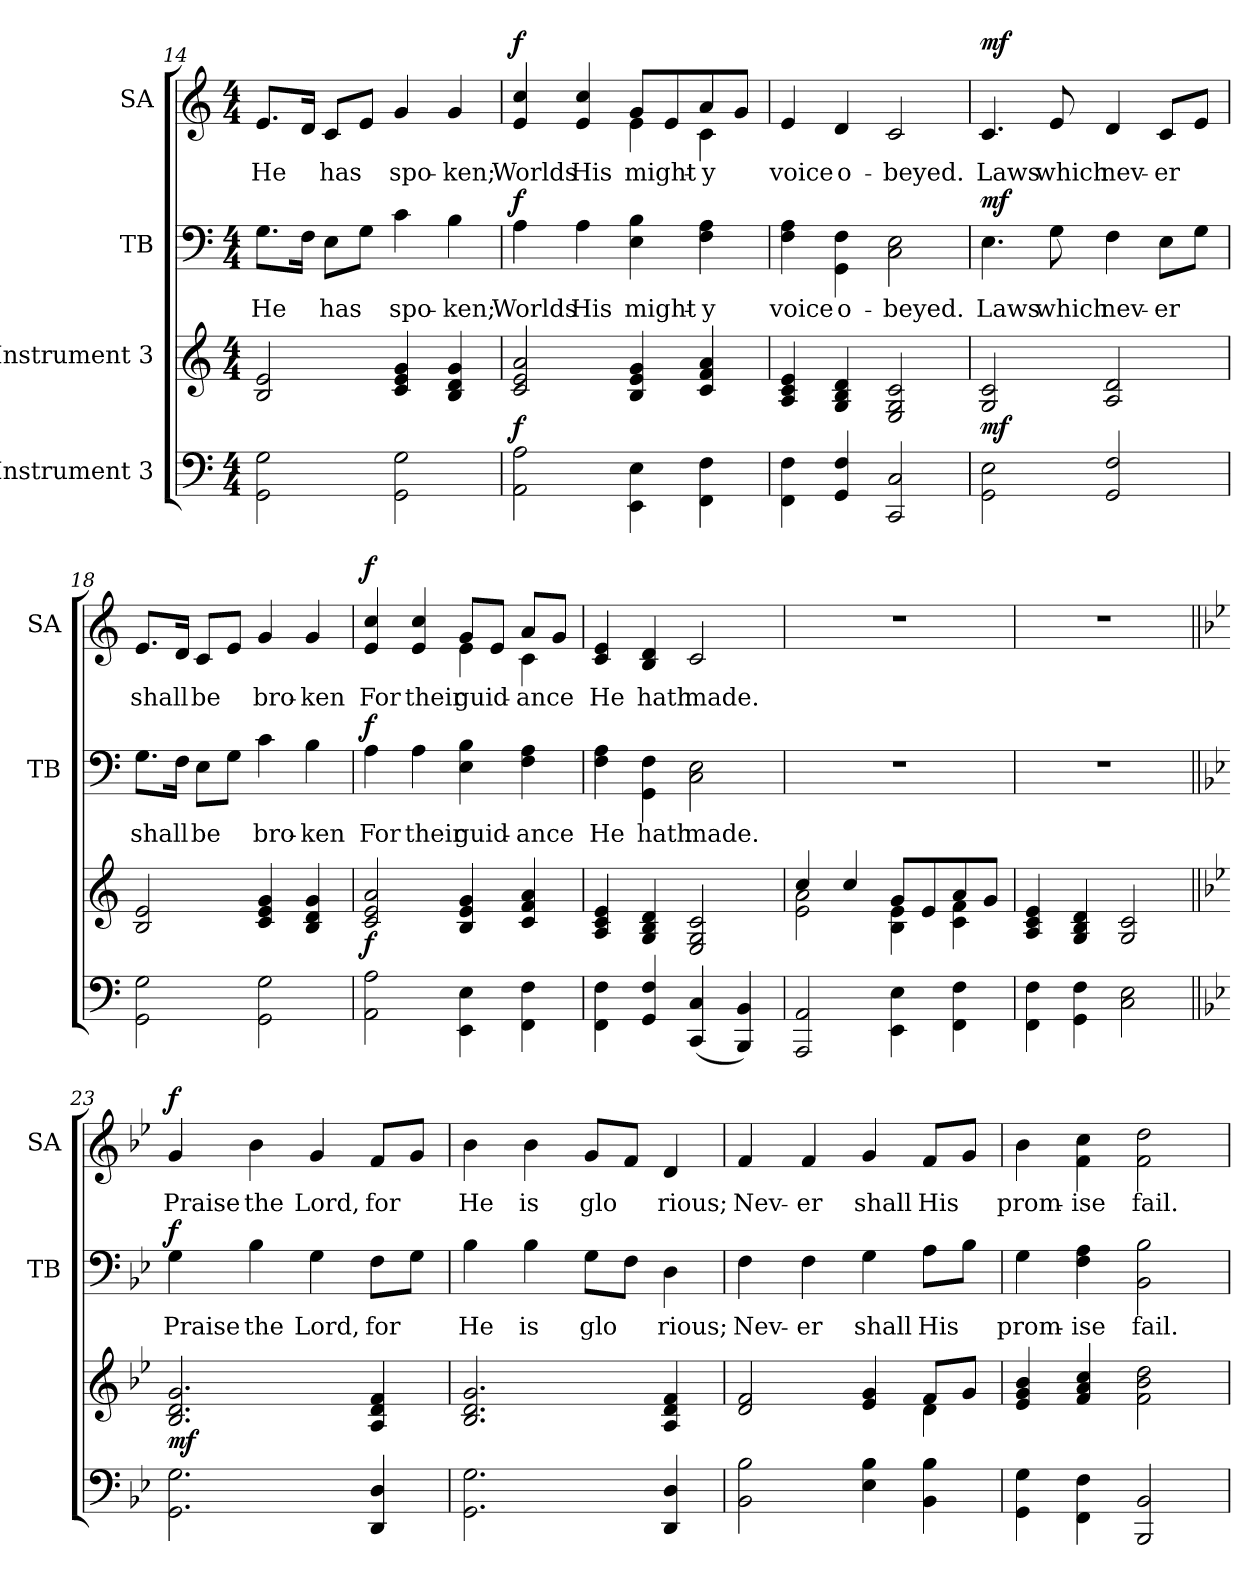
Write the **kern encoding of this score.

**kern	**kern	**dynam	**kern	**text	**dynam	**kern	**text	**dynam
*part4	*part3	*part3	*part2	*part2	*part2	*part1	*part1	*part1
*staff4	*staff3	*staff3	*staff2	*staff2	*staff2	*staff1	*staff1	*staff1
*I"Instrument 3	*I"Instrument 3	*	*I"TB	*	*	*I"SA	*	*
*	*	*	*I'TB	*	*	*I'SA	*	*
*clefF4	*clefG2	*	*clefF4	*	*	*clefG2	*	*
*k[]	*k[]	*	*k[]	*	*	*k[]	*	*
*C:	*C:	*	*C:	*	*	*C:	*	*
*M4/4	*M4/4	*	*M4/4	*	*	*M4/4	*	*
=14	=14	=14	=14	=14	=14	=14	=14	=14
!	!	!	!	!LO:LY:a:cj	!	!	!LO:LY:b:cj	!
2G\ 2GG\	2B/ 2e/	.	8.G\L	He	.	8.e/L	He	.
!	!	!	!	!LO:LY:a:cj	!	!	!LO:LY:b:cj	!
.	.	.	16F\J	.	.	16d/J	.	.
!	!	!	!	!LO:LY:a:cj	!	!	!LO:LY:b:cj	!
.	.	.	8E\L	has	.	8c/L	has	.
!	!	!	!	!LO:LY:a:cj	!	!	!LO:LY:b:cj	!
.	.	.	8G\J	.	.	8e/J	.	.
!	!	!	!	!LO:LY:a:cj	!	!	!LO:LY:b:cj	!
2G\ 2GG\	4g/ 4c/ 4e/	.	4c\	spo-	.	4g/	spo-	.
!	!	!	!	!LO:LY:a:cj	!	!	!LO:LY:b:cj	!
.	4g/ 4B/ 4d/	.	4B\	-ken;	.	4g/	-ken;	.
=15	=15	=15	=15	=15	=15	=15	=15	=15
!	!	!LO:DY:b	!	!LO:LY:a:cj	!LO:DY:a	!	!LO:LY:b:cj	!LO:DY:a
*	*	*	*	*	*	*^	*	*
2AA\ 2A\	2a/ 2e/ 2c/	f	4A\	Worlds	f	4cc/ 4e/	2ryy	Worlds	f
!	!	!	!	!LO:LY:a:cj	!	!	!	!LO:LY:b:cj	!
.	.	.	4A\	His	.	4e/ 4cc/	.	His	.
!	!	!	!	!LO:LY:a:cj	!	!	!	!LO:LY:b:cj	!
4E\ 4EE\	4e/ 4B/ 4g/	.	4B\ 4E\	might-	.	4e\	8g/L	might-	.
!	!	!	!	!	!	!	!	!LO:LY:b:cj	!
.	.	.	.	.	.	.	8e/	--	.
!	!	!	!	!LO:LY:a:cj	!	!	!	!LO:LY:b:cj	!
4F\ 4FF\	4a/ 4c/ 4f/	.	4A\ 4F\	-y	.	4c\	8a/	-y	.
!	!	!	!	!	!	!	!	!LO:LY:b:cj	!
.	.	.	.	.	.	.	8g/J	.	.
!!LO:LB:g=z
=16	=16	=16	=16	=16	=16	=16	=16	=16	=16
!	!	!	!	!LO:LY:a:cj	!	!	!	!LO:LY:b:cj	!
*	*	*	*	*	*	*v	*v	*	*
4FF\ 4F\	4c/ 4A/ 4e/	.	4A\ 4F\	voice	.	4e/	voice	.
!	!	!	!	!LO:LY:a:cj	!	!	!LO:LY:b:cj	!
4GG/ 4F/	4d/ 4G/ 4B/	.	4F\ 4GG\	o-	.	4d/	o-	.
!	!	!	!	!LO:LY:a:cj	!	!	!LO:LY:b:cj	!
2C/ 2CC/	2c/ 2G/ 2E/	.	2E\ 2C\	-beyed.	.	2c/	-beyed.	.
=17	=17	=17	=17	=17	=17	=17	=17	=17
!	!	!LO:DY:b	!	!LO:LY:a:cj	!LO:DY:a	!	!LO:LY:b:cj	!LO:DY:a
2GG\ 2E\	2c/ 2G/	mf	4.E\	Laws	mf	4.c/	Laws	mf
!	!	!	!	!LO:LY:a:cj	!	!	!LO:LY:b:cj	!
.	.	.	8G\	which	.	8e/	which	.
!	!	!	!	!LO:LY:a:cj	!	!	!LO:LY:b:cj	!
2GG/ 2F/	2A/ 2d/	.	4F\	nev-	.	4d/	nev-	.
!	!	!	!	!LO:LY:a:cj	!	!	!LO:LY:b:cj	!
.	.	.	8E\L	-er	.	8c/L	-er	.
!	!	!	!	!LO:LY:a:cj	!	!	!LO:LY:b:cj	!
.	.	.	8G\J	.	.	8e/J	.	.
=18	=18	=18	=18	=18	=18	=18	=18	=18
!	!	!	!	!LO:LY:a:cj	!	!	!LO:LY:b:cj	!
2GG\ 2G\	2B/ 2e/	.	8.G\L	shall	.	8.e/L	shall	.
!	!	!	!	!LO:LY:a:cj	!	!	!LO:LY:b:cj	!
.	.	.	16F\J	.	.	16d/J	.	.
!	!	!	!	!LO:LY:a:cj	!	!	!LO:LY:b:cj	!
.	.	.	8E\L	be	.	8c/L	be	.
!	!	!	!	!LO:LY:a:cj	!	!	!LO:LY:b:cj	!
.	.	.	8G\J	.	.	8e/J	.	.
!	!	!	!	!LO:LY:a:cj	!	!	!LO:LY:b:cj	!
2G\ 2GG\	4e/ 4c/ 4g/	.	4c\	bro-	.	4g/	bro-	.
!	!	!	!	!LO:LY:a:cj	!	!	!LO:LY:b:cj	!
.	4d/ 4B/ 4g/	.	4B\	-ken	.	4g/	-ken	.
!!LO:PB:g=z
=19	=19	=19	=19	=19	=19	=19	=19	=19
!	!	!LO:DY:b	!	!LO:LY:a:cj	!LO:DY:a	!	!LO:LY:b:cj	!LO:DY:a
*	*	*	*	*	*	*^	*	*
2A\ 2AA\	2a/ 2e/ 2c/	f	4A\	For	f	4cc/ 4e/	2ryy	For	f
!	!	!	!	!LO:LY:a:cj	!	!	!	!LO:LY:b:cj	!
.	.	.	4A\	their	.	4e/ 4cc/	.	their	.
!	!	!	!	!LO:LY:a:cj	!	!	!	!LO:LY:b:cj	!
4E\ 4EE\	4e/ 4B/ 4g/	.	4B\ 4E\	guid-	.	4e\	8g/L	guid-	.
!	!	!	!	!	!	!	!	!LO:LY:b:cj	!
.	.	.	.	.	.	.	8e/J	--	.
!	!	!	!	!LO:LY:a:cj	!	!	!	!LO:LY:b:cj	!
4F\ 4FF\	4a/ 4f/ 4c/	.	4A\ 4F\	-ance	.	4c\	8a/L	-ance	.
!	!	!	!	!	!	!	!	!LO:LY:b:cj	!
.	.	.	.	.	.	.	8g/J	.	.
=20	=20	=20	=20	=20	=20	=20	=20	=20	=20
!	!	!	!	!LO:LY:a:cj	!	!	!	!LO:LY:b:cj	!
*	*	*	*	*	*	*v	*v	*	*
4FF\ 4F\	4e/ 4c/ 4A/	.	4A\ 4F\	He	.	4e/ 4c/	He	.
!	!	!	!	!LO:LY:a:cj	!	!	!LO:LY:b:cj	!
4GG/ 4F/	4B/ 4G/ 4d/	.	4F\ 4GG\	hath	.	4B/ 4d/	hath	.
!	!	!	!	!LO:LY:a:cj	!	!	!LO:LY:b:cj	!
(<4CC/ 4C/	2c/ 2G/ 2E/	.	2E\ 2C\	made.	.	2c/	made.	.
4BBB/ 4BB/)	.	.	.	.	.	.	.	.
=21	=21	=21	=21	=21	=21	=21	=21	=21
*	*^	*	*	*	*	*	*	*
2AA/ 2AAA/	4cc/	2a\ 2e\	.	1r	.	.	1r	.	.
.	4cc/	.	.	.	.	.	.	.	.
4E\ 4EE\	8g/L	4B\ 4e\	.	.	.	.	.	.	.
.	8e/	.	.	.	.	.	.	.	.
4F\ 4FF\	8a/	4f\ 4c\	.	.	.	.	.	.	.
.	8g/J	.	.	.	.	.	.	.	.
*	*v	*v	*	*	*	*	*	*	*
=22	=22	=22	=22	=22	=22	=22	=22	=22
4F\ 4FF\	4c/ 4A/ 4e/	.	1r	.	.	1r	.	.
4GG\ 4F\	4d/ 4B/ 4G/	.	.	.	.	.	.	.
2E\ 2C\	2G/ 2c/	.	.	.	.	.	.	.
!!LO:LB:g=z
=23||	=23||	=23||	=23||	=23||	=23||	=23||	=23||	=23||
*k[b-e-]	*k[b-e-]	*	*k[b-e-]	*	*	*k[b-e-]	*	*
*B-:	*B-:	*	*B-:	*	*	*B-:	*	*
!	!	!LO:DY:b	!	!LO:LY:a:cj	!LO:DY:a	!	!LO:LY:b:cj	!LO:DY:a
2.G\ 2.GG\	2.d/ 2.B-/ 2.g/	mf	4G\	Praise	f	4g/	Praise	f
!	!	!	!	!LO:LY:a:cj	!	!	!LO:LY:b:cj	!
.	.	.	4B-\	the	.	4b-\	the	.
!	!	!	!	!LO:LY:a:cj	!	!	!LO:LY:b:cj	!
.	.	.	4G\	Lord,	.	4g/	Lord,	.
!	!	!	!	!LO:LY:a:cj	!	!	!LO:LY:b:cj	!
4D/ 4DD/	4f/ 4d/ 4A/	.	8F\L	for	.	8f/L	for	.
!	!	!	!	!LO:LY:a:cj	!	!	!LO:LY:b:cj	!
.	.	.	8G\J	.	.	8g/J	.	.
=24	=24	=24	=24	=24	=24	=24	=24	=24
!	!	!	!	!LO:LY:a:cj	!	!	!LO:LY:b:cj	!
2.G\ 2.GG\	2.d/ 2.B-/ 2.g/	.	4B-\	He	.	4b-\	He	.
!	!	!	!	!LO:LY:a:cj	!	!	!LO:LY:b:cj	!
.	.	.	4B-\	is	.	4b-\	is	.
!	!	!	!	!LO:LY:a:cj	!	!	!LO:LY:b:cj	!
.	.	.	8G\L	glo-	.	8g/L	glo-	.
!	!	!	!	!LO:LY:a:cj	!	!	!LO:LY:b:cj	!
.	.	.	8F\J	--	.	8f/J	--	.
!	!	!	!	!LO:LY:a:cj	!	!	!LO:LY:b:cj	!
4D/ 4DD/	4f/ 4d/ 4A/	.	4D\	-rious;	.	4d/	-rious;	.
=25	=25	=25	=25	=25	=25	=25	=25	=25
*	*^	*	*	*	*	*	*	*
!	!	!	!	!	!LO:LY:a:cj	!	!	!LO:LY:b:cj	!
2B-\ 2BB-\	2d/ 2f/	2.ryy	.	4F\	Nev-	.	4f/	Nev-	.
!	!	!	!	!	!LO:LY:a:cj	!	!	!LO:LY:b:cj	!
.	.	.	.	4F\	-er	.	4f/	-er	.
!	!	!	!	!	!LO:LY:a:cj	!	!	!LO:LY:b:cj	!
4B-\ 4E-\	4g/ 4e-/	.	.	4G\	shall	.	4g/	shall	.
!	!	!	!	!	!LO:LY:a:cj	!	!	!LO:LY:b:cj	!
4B-\ 4BB-\	8f/L	4d\	.	8A\L	His	.	8f/L	His	.
!	!	!	!	!	!LO:LY:a:cj	!	!	!LO:LY:b:cj	!
.	8g/J	.	.	8B-\J	.	.	8g/J	.	.
*	*v	*v	*	*	*	*	*	*	*
!!LO:PB:g=z
=26	=26	=26	=26	=26	=26	=26	=26	=26
!	!	!	!	!LO:LY:a:cj	!	!	!LO:LY:b:cj	!
4GG\ 4G\	4b-/ 4g/ 4e-/	.	4G\	prom-	.	4b-\	prom-	.
!	!	!	!	!LO:LY:a:cj	!	!	!LO:LY:b:cj	!
4FF\ 4F\	4cc/ 4a/ 4f/	.	4A\ 4F\	-ise	.	4cc\ 4f\	-ise	.
!	!	!	!	!LO:LY:a:cj	!	!	!LO:LY:b:cj	!
2BB-/ 2BBB-/	2b-\ 2f\ 2dd\	.	2BB-\ 2B-\	fail.	.	2dd\ 2f\	fail.	.
=	=	=	=	=	=	=	=	=
*-	*-	*-	*-	*-	*-	*-	*-	*-
